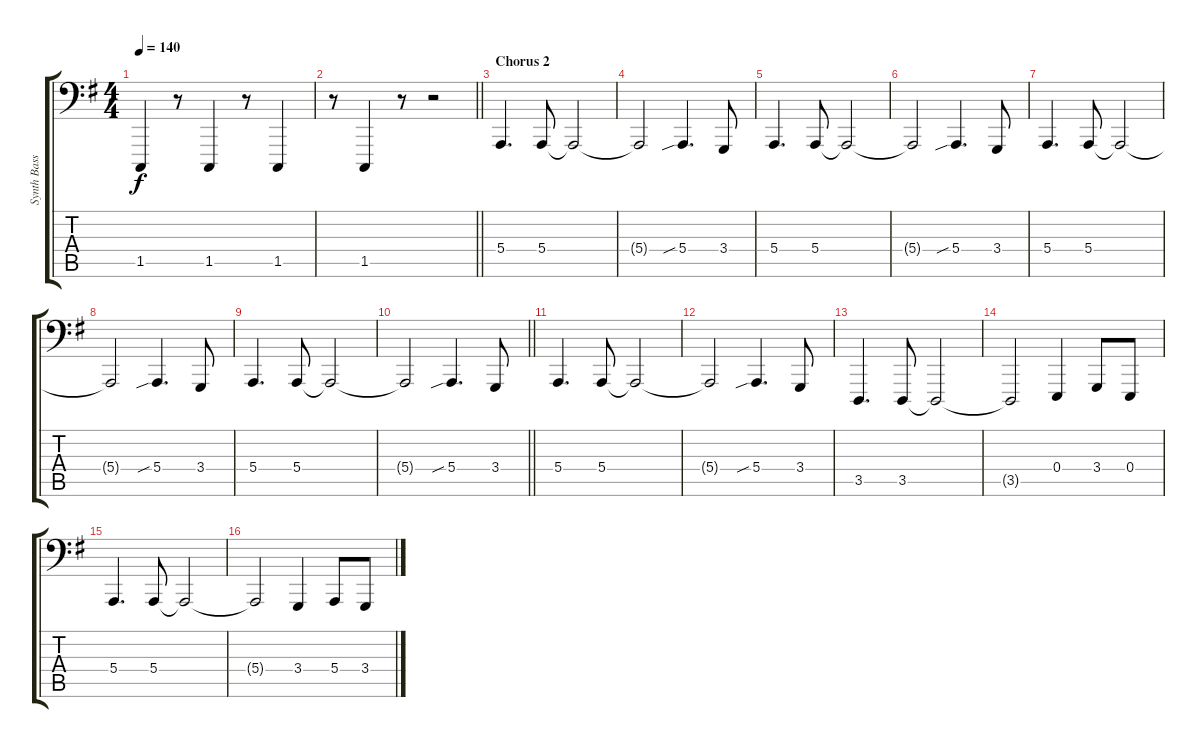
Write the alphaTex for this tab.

\track ("Synth Bass" "Synth Bass") {instrument lead8bassandlead}
\staff {score tabs}
\tuning (G2 D2 A1 E1 B0 G0) {hide}
\ts (4 4)
\tempo 140
\clef f4
\ks g
1.5.4{dy f} r.8 1.5.4 r.8 1.5.4 |
\barLineRight lightlight
r.8 1.5.4 r.8 r.2 |
\section ("" "Chorus 2")
5.4.4{d} 5.4.8 5.4{t}.2 |
5.4{t}.2 5.4{sib}.4{d} 3.4.8 |
5.4.4{d} 5.4.8 5.4{t}.2 |
5.4{t}.2 5.4{sib}.4{d} 3.4.8 |
5.4.4{d} 5.4.8 5.4{t}.2 |
5.4{t}.2 5.4{sib}.4{d} 3.4.8 |
5.4.4{d} 5.4.8 5.4{t}.2 |
\barLineRight lightlight
5.4{t}.2 5.4{sib}.4{d} 3.4.8 |
5.4.4{d} 5.4.8 5.4{t}.2 |
5.4{t}.2 5.4{sib}.4{d} 3.4.8 |
3.5.4{d} 3.5.8 3.5{t}.2 |
3.5{t}.2 0.4.4 3.4.8 0.4.8 |
5.4.4{d} 5.4.8 5.4{t}.2 |
5.4{t}.2 3.4.4 5.4.8 3.4.8
